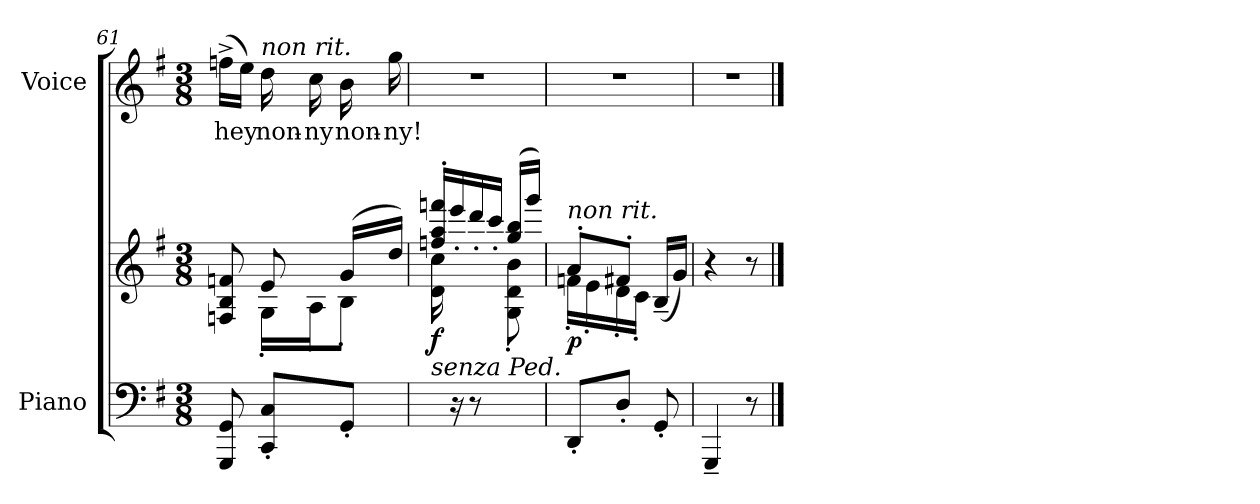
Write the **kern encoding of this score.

**kern	**kern	**dynam	**kern	**text
*part2	*part2	*part2	*part1	*part1
*staff3	*staff2	*staff2/3	*staff1	*staff1
*I"Piano	*	*	*I"Voice	*
*I'Pno	*	*	*	*
*clefF4	*clefG2	*	*clefG2	*
*k[f#]	*k[f#]	*	*k[f#]	*
*M3/8	*M3/8	*	*M3/8	*
=61	=61	=61	=61	=61
*	*^	*	*	*
8GGG/ 8GG/	8Fn/ 8B/ 8fn/	8ryy	.	(16ffn^\LL	hey
.	.	.	.	16ee\JJ)	.
!	!	!	!	!LO:TX:i:t=non rit.	!
8CC/' 8C/'L	8e/	16G'\LL	.	16dd\	non-
.	.	16A'\J	.	16cc\	-ny
8GG'/J	(16g/LL	8B'\J	.	16b\	non-
.	16dd/JJ)	.	.	16gg\	-ny!
=62	=62	=62	=62	=62	=62
!LO:TX:i:t=senza Ped.	!	!	!	!	!
!	!	!	!LO:DY:b	!	!
16ryy	16ffn/'> 16aa/'> 16fffn/'>LL	16d\ 16cc\	f	4.r	.
16r	16eee'>/	8.ryy	.	.	.
8r	16ddd'>/	.	.	.	.
.	16ccc'>/JJ	.	.	.	.
8ryy	(>16gg/ 16bb/LL	8G\'< 8d\'< 8b\'<	.	.	.
.	16ggg/JJ)	.	.	.	.
=63	=63	=63	=63	=63	=63
!	!LO:TX:i:t=non rit.	!	!	!	!
!	!	!	!LO:DY:b	!	!
8DD'/L	8a'/L	16fn'\LL	p	4.r	.
.	.	16e'\	.	.	.
8D'/J	8f#X'/J	16d'\	.	.	.
.	.	16c'\JJ	.	.	.
8GG'/	(>16B~/LL	8ryy	.	.	.
.	16g/JJ)	.	.	.	.
*	*v	*v	*	*	*
=64	=64	=64	=64	=64
4GGG~/	4r	.	4.r	.
8r	8r	.	.	.
==	==	==	==	==
*-	*-	*-	*-	*-
